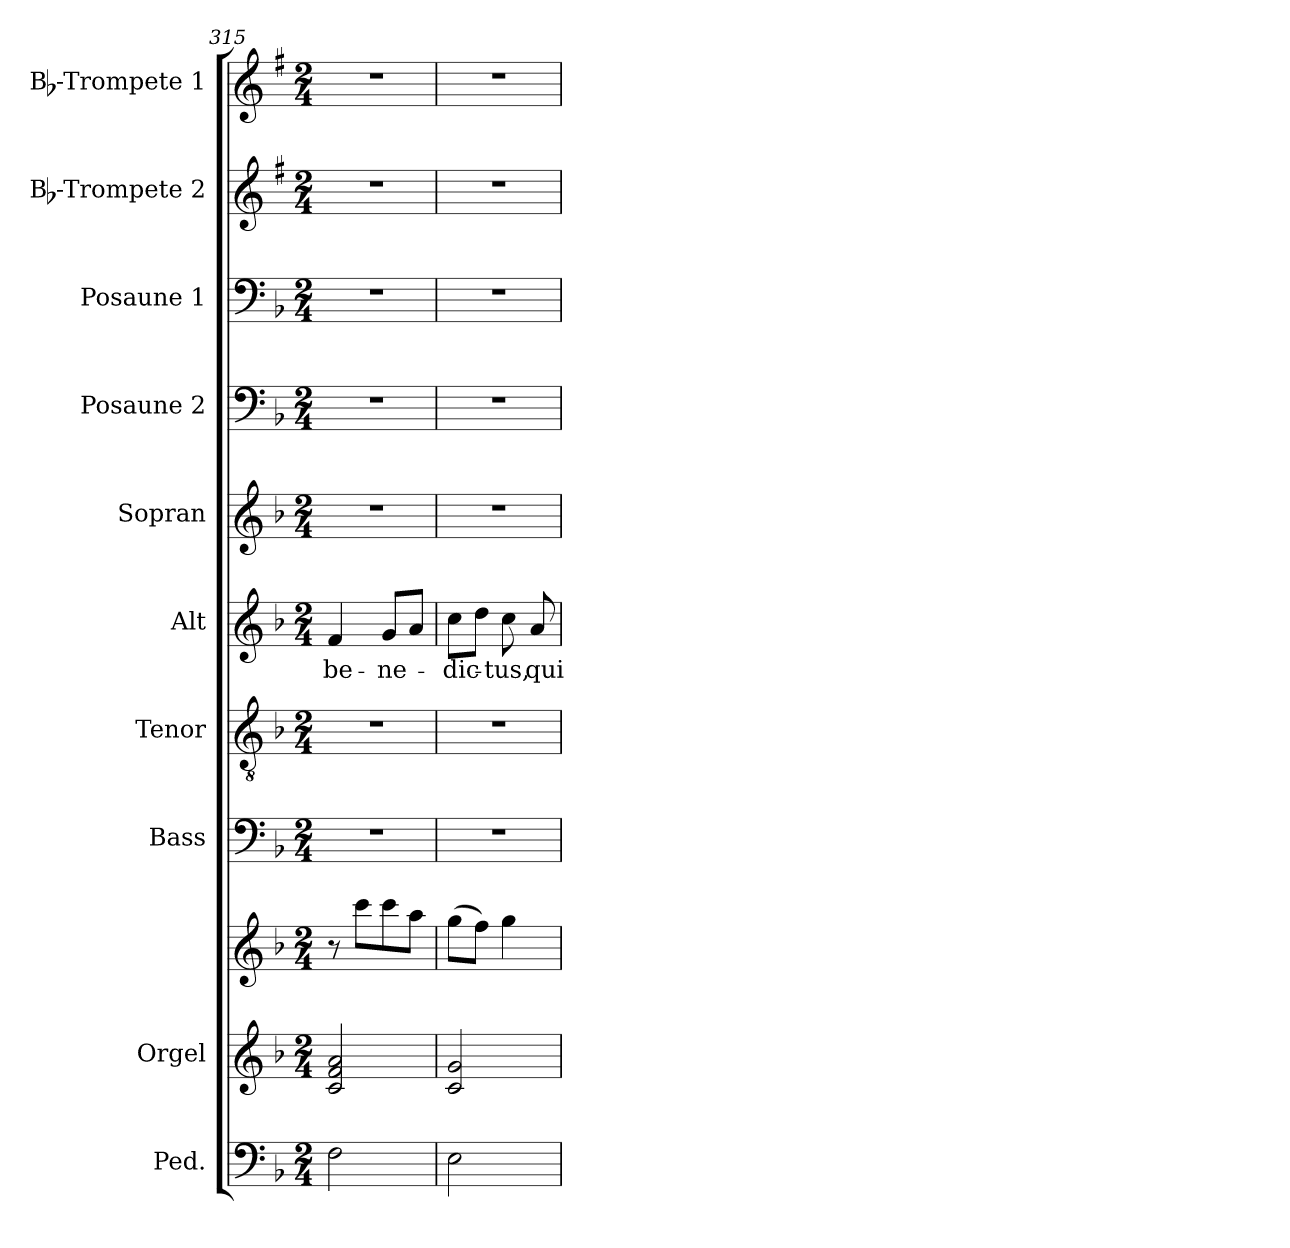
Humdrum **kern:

**kern	**kern	**kern	**kern	**kern	**kern	**text	**kern	**kern	**kern	**kern	**kern
*part10	*part9	*part9	*part8	*part7	*part6	*part6	*part5	*part4	*part3	*part2	*part1
*staff11	*staff10	*staff9	*staff8	*staff7	*staff6	*staff6	*staff5	*staff4	*staff3	*staff2	*staff1
*I"Ped.	*I"Orgel	*	*I"Bass	*I"Tenor	*I"Alt	*	*I"Sopran	*I"Posaune 2	*I"Posaune 1	*I"Bb-Trompete 2	*I"Bb-Trompete 1
*	*I'Org.	*	*I'B.	*I'T.	*I'A.	*	*I'S.	*I'Pos. 2	*I'Pos. 1	*I'Bb Trp. 2	*I'Bb Trp. 1
*clefF4	*clefG2	*clefG2	*clefF4	*clefGv2	*clefG2	*	*clefG2	*clefF4	*clefF4	*clefG2	*clefG2
*ITrd7c12	*	*	*	*	*	*	*	*	*	*ITrd1c2	*ITrd1c2
*k[b-]	*k[b-]	*k[b-]	*k[b-]	*k[b-]	*k[b-]	*	*k[b-]	*k[b-]	*k[b-]	*k[b-]	*k[b-]
*F:	*F:	*F:	*F:	*F:	*F:	*	*F:	*F:	*F:	*F:	*F:
*M2/4	*M2/4	*M2/4	*M2/4	*M2/4	*M2/4	*	*M2/4	*M2/4	*M2/4	*M2/4	*M2/4
=315	=315	=315	=315	=315	=315	=315	=315	=315	=315	=315	=315
!	!	!	!	!	!	!LO:LY:b	!	!	!	!	!
2FF\	2c/ 2f/ 2a/	8r	2r	2r	4f/	be-	2r	2r	2r	2r	2r
.	.	8ccc\L	.	.	.	.	.	.	.	.	.
!	!	!	!	!	!	!LO:LY:b	!	!	!	!	!
.	.	8ccc\	.	.	8g/L	-ne-	.	.	.	.	.
.	.	8aa\J	.	.	8a/J	.	.	.	.	.	.
=316	=316	=316	=316	=316	=316	=316	=316	=316	=316	=316	=316
!	!	!	!	!	!	!LO:LY:b	!	!	!	!	!
2EE\	2c/ 2g/	(>8gg\L	2r	2r	8cc\L	-dic-	2r	2r	2r	2r	2r
.	.	8ff\J)	.	.	8dd\J	.	.	.	.	.	.
!	!	!	!	!	!	!LO:LY:b	!	!	!	!	!
.	.	4gg\	.	.	8cc\	-tus,	.	.	.	.	.
!	!	!	!	!	!	!LO:LY:b	!	!	!	!	!
.	.	.	.	.	8a/	qui	.	.	.	.	.
=	=	=	=	=	=	=	=	=	=	=	=
*-	*-	*-	*-	*-	*-	*-	*-	*-	*-	*-	*-
